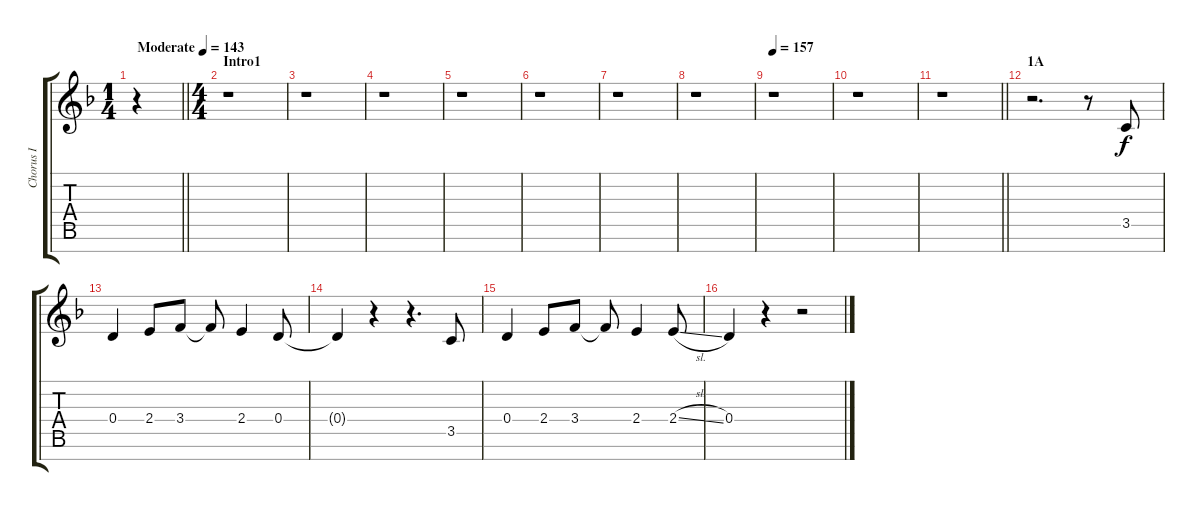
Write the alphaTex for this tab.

\track ("Chorus I" "Chorus I") {instrument voiceoohs}
\staff {score tabs}
\tuning (E5 B4 G4 D4 A3 E3 B2) {hide}
\ts (1 4)
\tempo (143 "Moderate")
\clef g2
\barLineRight lightlight
\ks f
r.4{dy f instrument voiceoohs} |
\ts (4 4)
\section ("" "Intro1")
r.1 |
r.1 |
r.1 |
r.1 |
r.1 |
r.1 |
r.1 |
\tempo 157
r.1 |
r.1 |
\barLineRight lightlight
r.1 |
\section ("" "1A")
r.2{d} r.8 3.5.8 |
0.4.4 2.4.8 3.4.8 3.4{t}.8 2.4.4 0.4.8 |
0.4{t}.4 r.4 r.4{d} 3.5.8 |
0.4.4 2.4.8 3.4.8 3.4{t}.8 2.4.4 2.4{sl}.8 |
0.4.4 r.4 r.2
